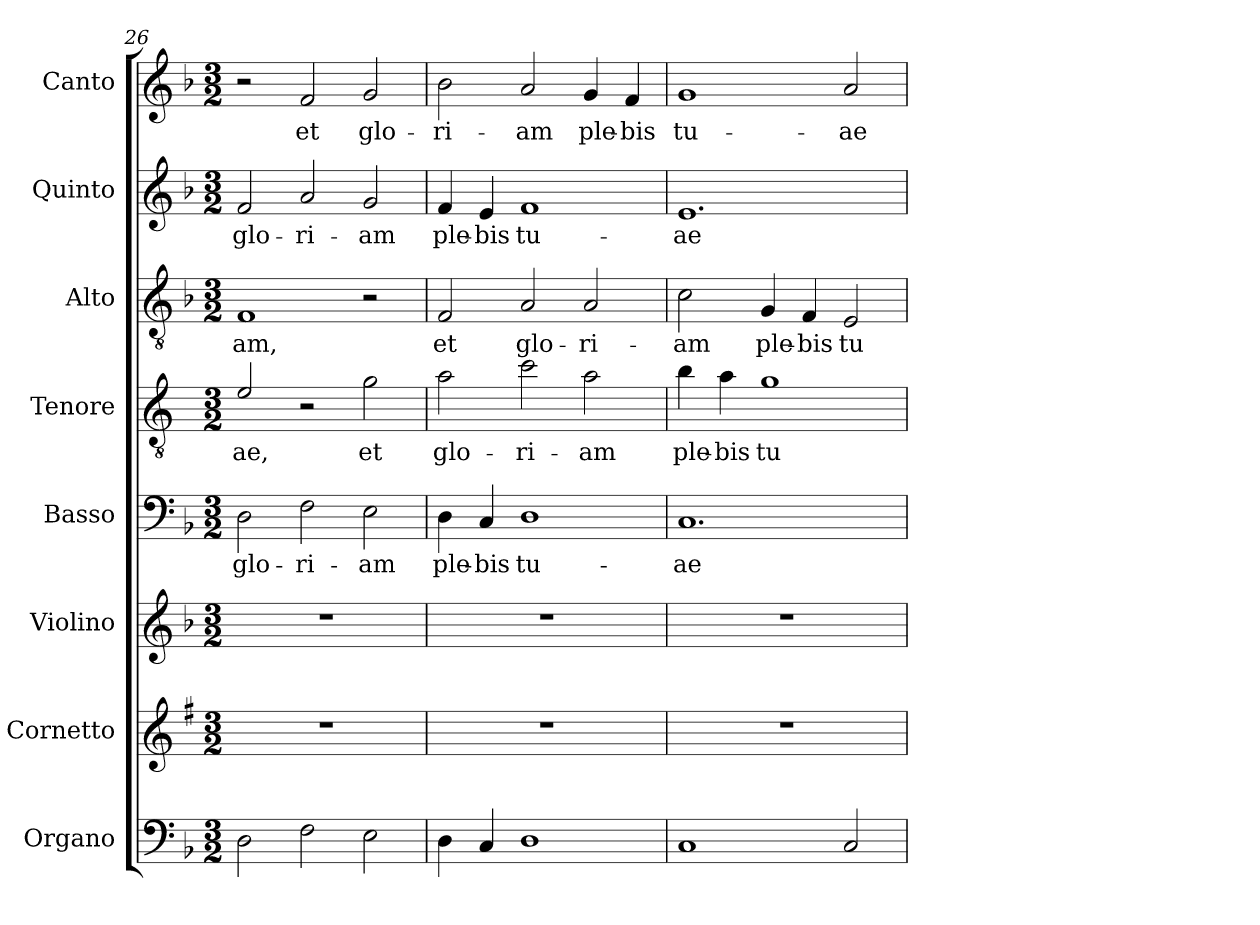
**kern	**kern	**kern	**kern	**text	**kern	**text	**kern	**text	**kern	**text	**kern	**text
*part8	*part7	*part6	*part5	*part5	*part4	*part4	*part3	*part3	*part2	*part2	*part1	*part1
*staff8	*staff7	*staff6	*staff5	*staff5	*staff4	*staff4	*staff3	*staff3	*staff2	*staff2	*staff1	*staff1
*I"Organo	*I"Cornetto	*I"Violino	*I"Basso	*	*I"Tenore	*	*I"Alto	*	*I"Quinto	*	*I"Canto	*
*I'Or	*I'Cto.	*I'Vln.	*I'B	*	*I'T	*	*I'A	*	*	*	*I'C	*
!!LO:LB:g=z
*clefF4	*clefG2	*clefG2	*clefF4	*	*clefGv2	*	*clefGv2	*	*clefG2	*	*clefG2	*
*	*ITrd1c2	*	*	*	*ITrd4c7	*	*	*	*	*	*	*
*k[b-]	*k[b-]	*k[b-]	*k[b-]	*	*k[b-]	*	*k[b-]	*	*k[b-]	*	*k[b-]	*
*F:	*F:	*F:	*F:	*	*F:	*	*F:	*	*F:	*	*F:	*
*M3/2	*M3/2	*M3/2	*M3/2	*	*M3/2	*	*M3/2	*	*M3/2	*	*M3/2	*
=26	=26	=26	=26	=26	=26	=26	=26	=26	=26	=26	=26	=26
!	!	!	!	!LO:LY:b	!	!LO:LY:b	!	!LO:LY:b	!	!LO:LY:b	!	!
2D\	1.r	1.r	2D\	glo-	2A/	-ae,	1F	-am,	2f/	glo-	2r	.
!	!	!	!	!LO:LY:b	!	!	!	!	!	!LO:LY:b	!	!LO:LY:b
2F\	.	.	2F\	-ri-	2r	.	.	.	2a/	-ri-	2f/	et
!	!	!	!	!LO:LY:b	!	!LO:LY:b	!	!	!	!LO:LY:b	!	!LO:LY:b
2E\	.	.	2E\	-am	2c\	et	2r	.	2g/	-am	2g/	glo-
=27	=27	=27	=27	=27	=27	=27	=27	=27	=27	=27	=27	=27
!	!	!	!	!LO:LY:b	!	!LO:LY:b	!	!LO:LY:b	!	!LO:LY:b	!	!LO:LY:b
4D\	1.r	1.r	4D\	ple-	2d\	glo-	2F/	et	4f/	ple-	2b-\	-ri-
!	!	!	!	!LO:LY:b	!	!	!	!	!	!LO:LY:b	!	!
4C/	.	.	4C/	-bis	.	.	.	.	4e/	-bis	.	.
!	!	!	!	!LO:LY:b	!	!LO:LY:b	!	!LO:LY:b	!	!LO:LY:b	!	!LO:LY:b
1D	.	.	1D	tu-	2f\	-ri-	2A/	glo-	1f	tu-	2a/	-am
!	!	!	!	!	!	!LO:LY:b	!	!LO:LY:b	!	!	!	!LO:LY:b
.	.	.	.	.	2d\	-am	2A/	-ri-	.	.	4g/	ple-
!	!	!	!	!	!	!	!	!	!	!	!	!LO:LY:b
.	.	.	.	.	.	.	.	.	.	.	4f/	-bis
=28	=28	=28	=28	=28	=28	=28	=28	=28	=28	=28	=28	=28
!	!	!	!	!LO:LY:b	!	!LO:LY:b	!	!LO:LY:b	!	!LO:LY:b	!	!LO:LY:b
1C	1.r	1.r	1.C	-ae	4e\	ple-	2c\	-am	1.e	-ae	1g	tu-
!	!	!	!	!	!	!LO:LY:b	!	!	!	!	!	!
.	.	.	.	.	4d\	-bis	.	.	.	.	.	.
!	!	!	!	!	!	!LO:LY:b	!	!LO:LY:b	!	!	!	!
.	.	.	.	.	1c	tu-	4G/	ple-	.	.	.	.
!	!	!	!	!	!	!	!	!LO:LY:b	!	!	!	!
.	.	.	.	.	.	.	4F/	-bis	.	.	.	.
!	!	!	!	!	!	!	!	!LO:LY:b	!	!	!	!LO:LY:b
2C/	.	.	.	.	.	.	2E/	tu-	.	.	2a/	-ae
=	=	=	=	=	=	=	=	=	=	=	=	=
*-	*-	*-	*-	*-	*-	*-	*-	*-	*-	*-	*-	*-
